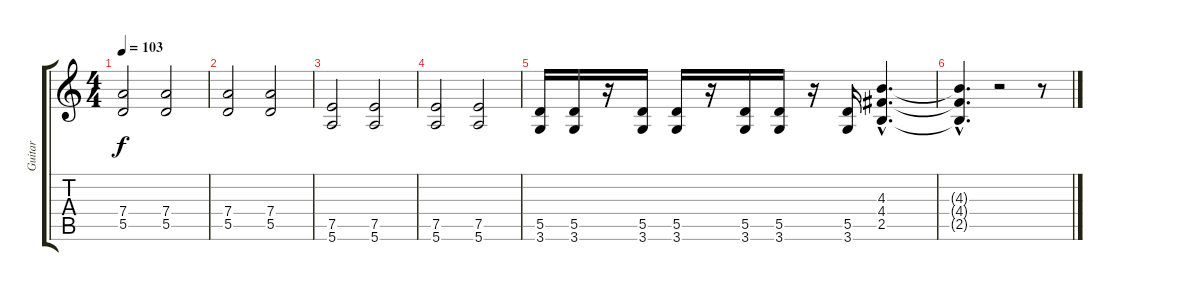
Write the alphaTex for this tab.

\track ("Guitar" "Guitar") {instrument distortionguitar}
\staff {score tabs}
\tuning (E4 B3 G3 D3 A2 E2) {hide}
\ts (4 4)
\tempo 103
\clef g2
\ks c
(7.4 5.5).2{dy f volume 13} (7.4 5.5).2 |
(7.4 5.5).2{volume 13} (7.4 5.5).2 |
(7.5 5.6).2{volume 13} (7.5 5.6).2 |
(7.5 5.6).2{volume 13} (7.5 5.6).2 |
(5.5 3.6).16{volume 11} (5.5 3.6).16 r.16 (5.5 3.6).16 (5.5 3.6).16 r.16 (5.5 3.6).16 (5.5 3.6).16 r.16 (5.5 3.6).16 (4.3{hac} 4.4{hac} 2.5{hac}).4{d} |
(4.3{hac t} 4.4{hac t} 2.5{hac t}).4{d} r.2 r.8
